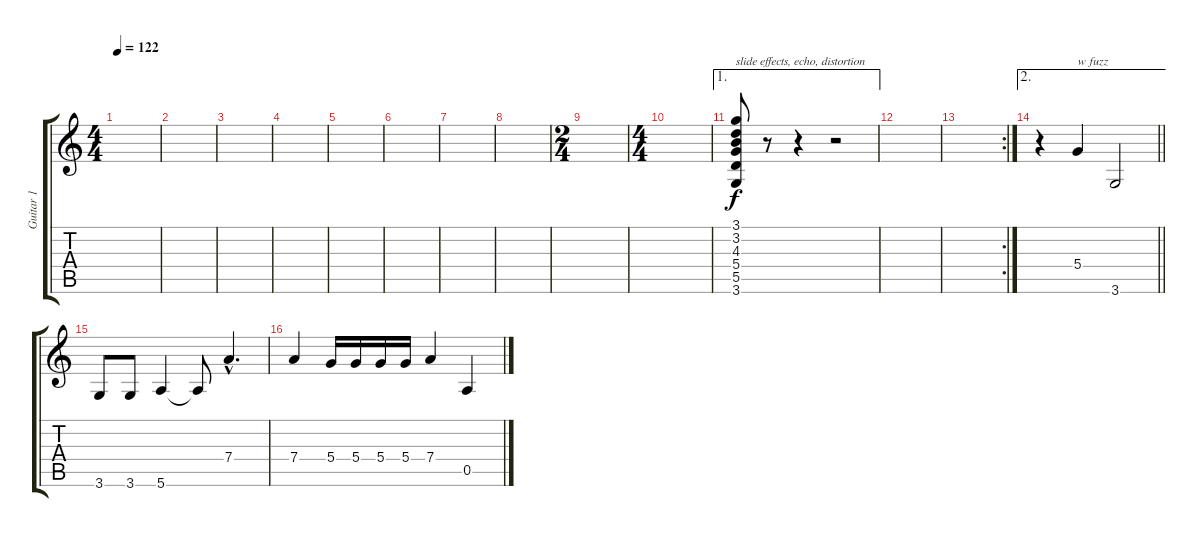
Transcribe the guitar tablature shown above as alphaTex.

\track ("Guitar 1" "Guitar 1") {instrument electricguitarclean}
\staff {score tabs}
\tuning (E4 B3 G3 D3 A2 E2) {hide}
\ts (4 4)
\tempo 122
\clef g2
\ks c
|
|
|
|
|
|
|
|
\ts (2 4)
|
\ts (4 4)
|
\ae 1
(3.1 3.2 4.3 5.4 5.5 3.6).8{txt "slide effects, echo, distortion" instrument distortionguitar} r.8 r.4 r.2 |
|
\rc 2
|
\ae 2
\barLineRight lightlight
r.4 5.4.4{txt "w fuzz" instrument distortionguitar} 3.6.2 |
3.6.8 3.6.8 5.6.4 5.6{t}.8 7.4{hac}.4{d} |
7.4.4 5.4.16 5.4.16 5.4.16 5.4.16 7.4.4 0.5.4
